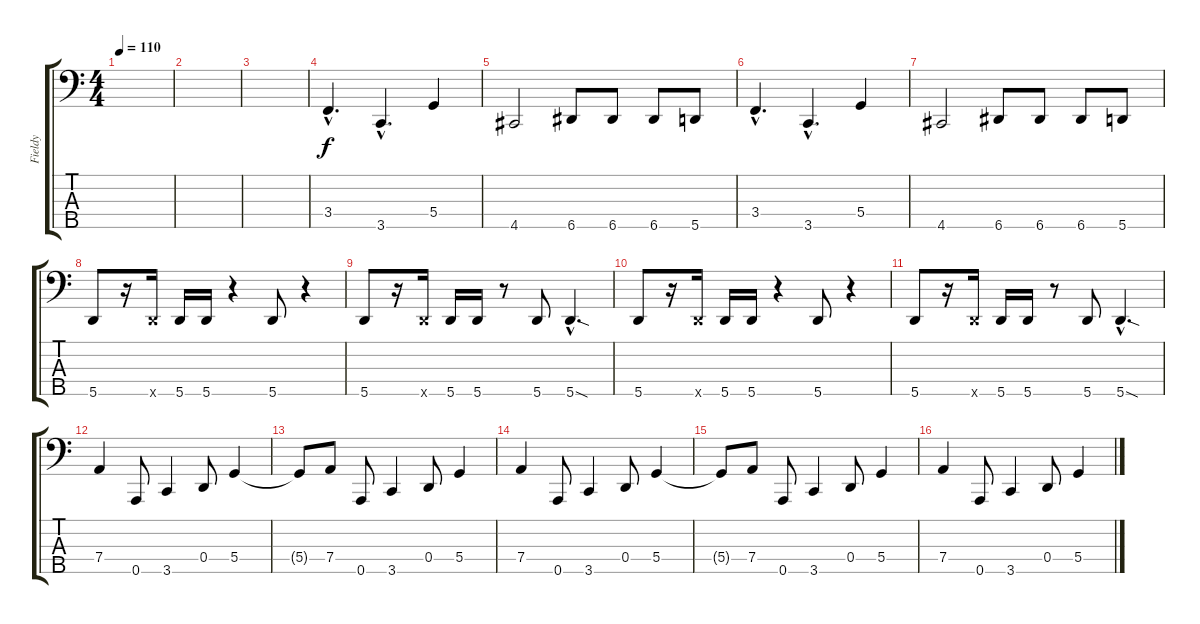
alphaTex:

\track ("Fieldy" "Fieldy") {instrument slapbass1}
\staff {score tabs}
\tuning (F2 C2 G1 D1 A0) {hide}
\ts (4 4)
\tempo 110
\clef f4
\ks c
|
|
|
3.4{hac}.4{d instrument electricbassfinger} 3.5{hac}.4{d} 5.4.4 |
4.5.2 6.5.8 6.5.8 6.5.8 5.5.8 |
3.4{hac}.4{d} 3.5{hac}.4{d} 5.4.4 |
4.5.2 6.5.8 6.5.8 6.5.8 5.5.8 |
5.5.8{instrument slapbass1} r.16 5.5{x}.16 5.5.16 5.5.16 r.4 5.5.8 r.4 |
5.5.8 r.16 5.5{x}.16 5.5.16 5.5.16 r.8 5.5.8 5.5{sod hac}.4{d} |
5.5.8 r.16 5.5{x}.16 5.5.16 5.5.16 r.4 5.5.8 r.4 |
5.5.8 r.16 5.5{x}.16 5.5.16 5.5.16 r.8 5.5.8 5.5{sod hac}.4{d} |
7.4.4{instrument slapbass1} 0.5.8 3.5.4 0.4.8 5.4.4 |
5.4{t}.8 7.4.8 0.5.8 3.5.4 0.4.8 5.4.4 |
7.4.4 0.5.8 3.5.4 0.4.8 5.4.4 |
5.4{t}.8 7.4.8 0.5.8 3.5.4 0.4.8 5.4.4 |
7.4.4 0.5.8 3.5.4 0.4.8 5.4.4
